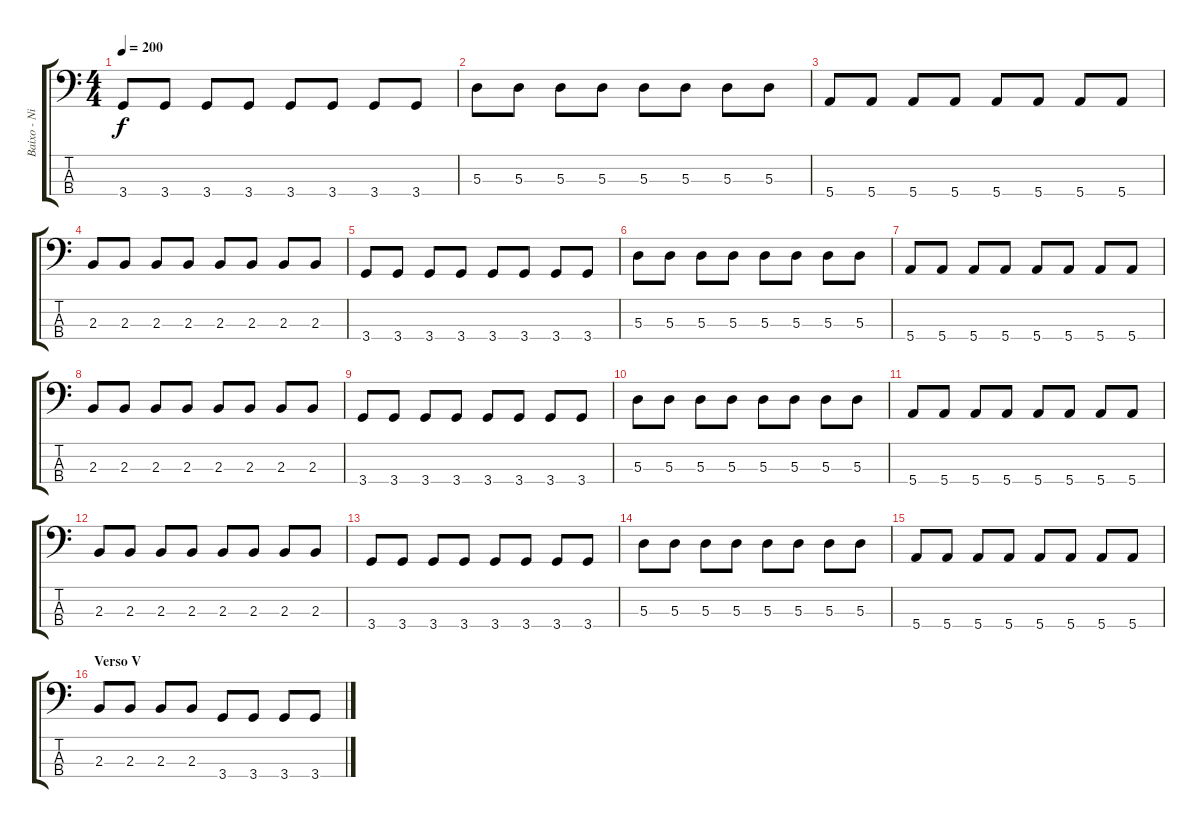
\track ("Baixo - Nikola" "Baixo - Ni") {instrument electricbasspick}
\staff {score tabs}
\tuning (G2 D2 A1 E1) {hide}
\ts (4 4)
\tempo 200
\clef f4
\ks c
3.4.8{dy f} 3.4.8 3.4.8 3.4.8 3.4.8 3.4.8 3.4.8 3.4.8 |
5.3.8 5.3.8 5.3.8 5.3.8 5.3.8 5.3.8 5.3.8 5.3.8 |
5.4.8 5.4.8 5.4.8 5.4.8 5.4.8 5.4.8 5.4.8 5.4.8 |
2.3.8 2.3.8 2.3.8 2.3.8 2.3.8 2.3.8 2.3.8 2.3.8 |
3.4.8 3.4.8 3.4.8 3.4.8 3.4.8 3.4.8 3.4.8 3.4.8 |
5.3.8 5.3.8 5.3.8 5.3.8 5.3.8 5.3.8 5.3.8 5.3.8 |
5.4.8 5.4.8 5.4.8 5.4.8 5.4.8 5.4.8 5.4.8 5.4.8 |
2.3.8 2.3.8 2.3.8 2.3.8 2.3.8 2.3.8 2.3.8 2.3.8 |
3.4.8 3.4.8 3.4.8 3.4.8 3.4.8 3.4.8 3.4.8 3.4.8 |
5.3.8 5.3.8 5.3.8 5.3.8 5.3.8 5.3.8 5.3.8 5.3.8 |
5.4.8 5.4.8 5.4.8 5.4.8 5.4.8 5.4.8 5.4.8 5.4.8 |
2.3.8 2.3.8 2.3.8 2.3.8 2.3.8 2.3.8 2.3.8 2.3.8 |
3.4.8 3.4.8 3.4.8 3.4.8 3.4.8 3.4.8 3.4.8 3.4.8 |
5.3.8 5.3.8 5.3.8 5.3.8 5.3.8 5.3.8 5.3.8 5.3.8 |
5.4.8 5.4.8 5.4.8 5.4.8 5.4.8 5.4.8 5.4.8 5.4.8 |
\section ("" "Verso V")
2.3.8 2.3.8 2.3.8 2.3.8 3.4.8 3.4.8 3.4.8 3.4.8
